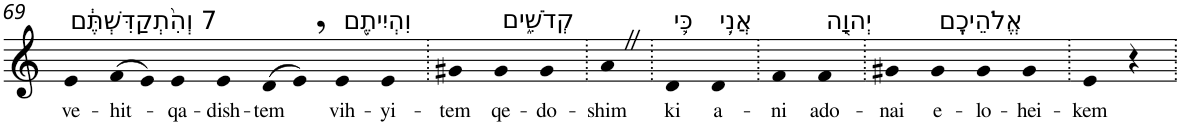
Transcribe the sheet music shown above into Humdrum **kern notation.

**kern	**text
*part1	*part1
*staff1	*staff1
*I"Piano	*
*I'Pno	*
!!LO:PB:g=z
*clefG2	*
*k[]	*
=69	=69
!LO:TX:a:t=7 וְהִ֨תְקַדִּשְׁתֶּ֔ם	!
!	!LO:LY:b
4e	ve-
!	!LO:LY:b
(>8f	-hit-
8e)	.
!	!LO:LY:b
4e	-qa-
!	!LO:LY:b
4e	-dish-
!	!LO:LY:b
(>8d	-tem
8e,)	.
!LO:TX:a:t=וִהְיִיתֶ֖ם	!
!	!LO:LY:b
4e	vih-
!	!LO:LY:b
4e	-yi-
=70.	=70.
!	!LO:LY:b
4g#X	-tem
!LO:TX:a:t=קְדֹשִׁ֑ים	!
!	!LO:LY:b
4g#	qe-
!	!LO:LY:b
4g#	-do-
=71.	=71.
!	!LO:LY:b
4aZ	-shim
=72.	=72.
!LO:TX:a:t=כִּ֛י	!
!	!LO:LY:b
4d	ki
!LO:TX:a:t=אֲנִ֥י	!
!	!LO:LY:b
4d	a-
=73.	=73.
!	!LO:LY:b
4f	-ni
!LO:TX:a:t=יְהוָ֖ה	!
!	!LO:LY:b
4f	ado-
=74.	=74.
!	!LO:LY:b
4g#X	-nai
!LO:TX:a:t=אֱלֹהֵיכֶֽם	!
!	!LO:LY:b
4g#	e-
!	!LO:LY:b
4g#	-lo-
!	!LO:LY:b
4g#	-hei-
=75.	=75.
!	!LO:LY:b
4e	-kem
4r	.
=.	=.
*-	*-
